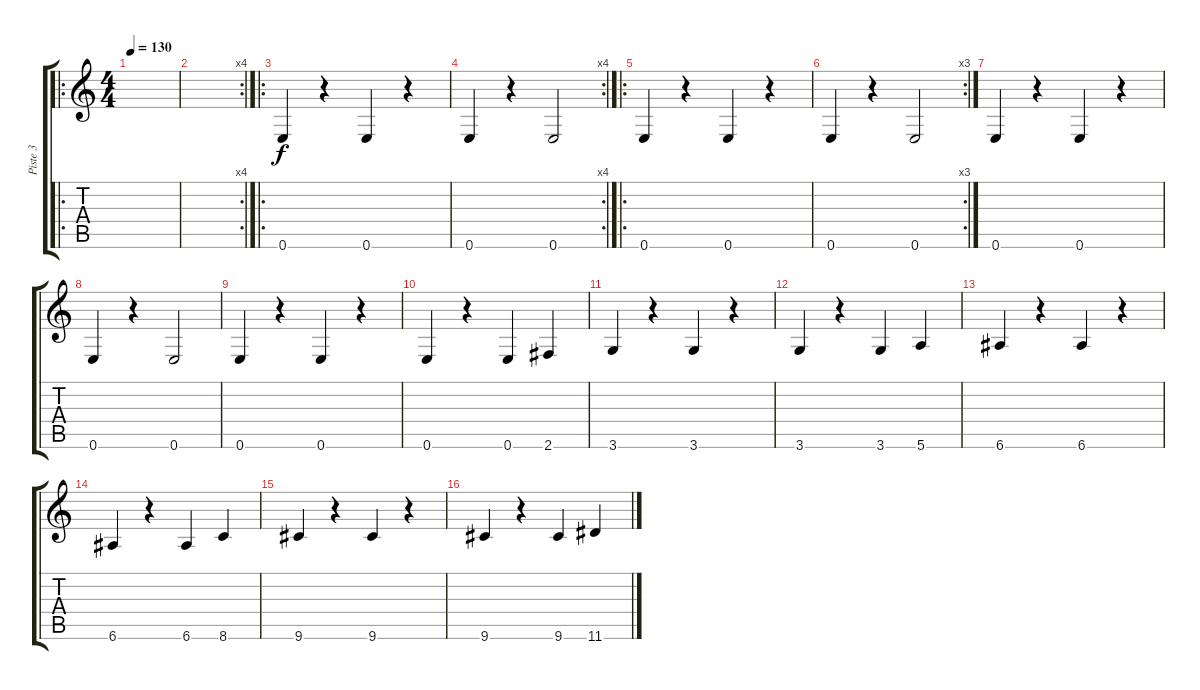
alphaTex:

\track ("Piste 3" "Piste 3") {instrument electricbassfinger}
\staff {score tabs}
\tuning (E4 B3 G3 D3 A2 E2) {hide}
\ro
\ts (4 4)
\tempo 130
\clef g2
\ks c
|
\rc 4
|
\ro
0.6.4 r.4 0.6.4 r.4 |
\rc 4
0.6.4 r.4 0.6.2 |
\ro
0.6.4 r.4 0.6.4 r.4 |
\rc 3
0.6.4 r.4 0.6.2 |
0.6.4 r.4 0.6.4 r.4 |
0.6.4 r.4 0.6.2 |
0.6.4 r.4 0.6.4 r.4 |
0.6.4 r.4 0.6.4 2.6.4 |
3.6.4 r.4 3.6.4 r.4 |
3.6.4 r.4 3.6.4 5.6.4 |
6.6.4 r.4 6.6.4 r.4 |
6.6.4 r.4 6.6.4 8.6.4 |
9.6.4 r.4 9.6.4 r.4 |
9.6.4 r.4 9.6.4 11.6.4
